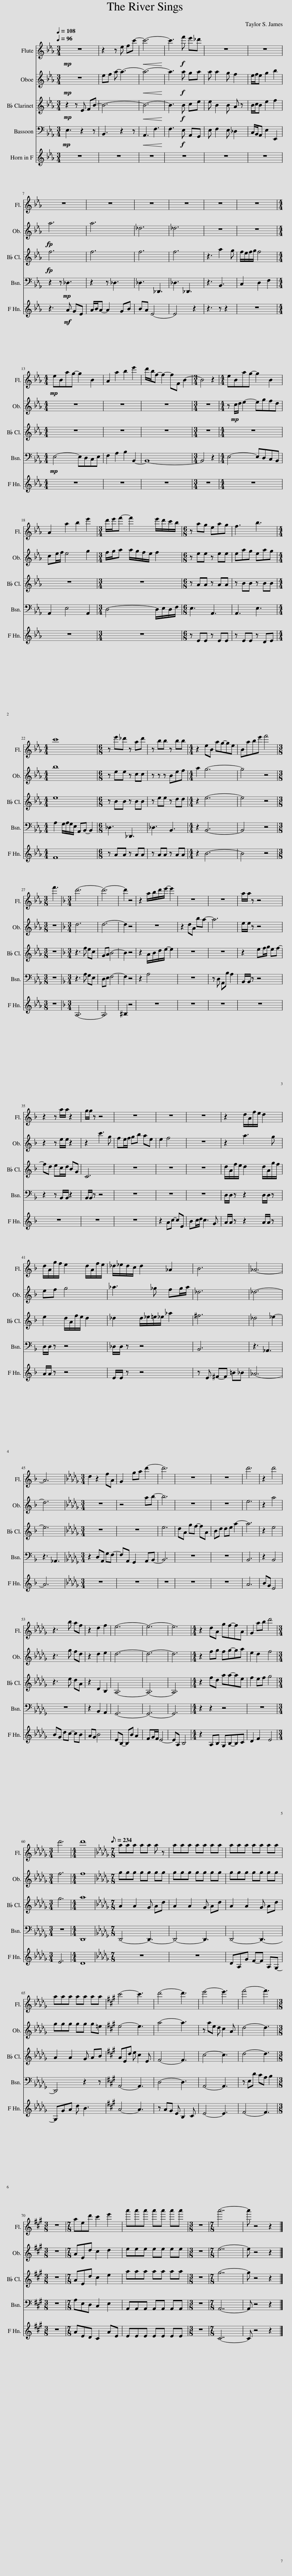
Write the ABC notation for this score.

X:1
%%score 1 2 3 4 5
L:1/8
Q:1/4=108
M:3/4
I:linebreak $
K:Eb
V:1 treble
V:2 treble
V:3 treble transpose=-2
V:4 bass
V:5 treble transpose=-7
V:1
!mp! z6 | z2 z e fc'- |!<(! c'6-!<)! | c'3!f! f' e'_d' | z6 | %5
 z6 | z6 |$ z6 | z6 | z6 | %10
 z6 | z6 |[M:4/4]!mp! eBag- g2 B2 | A2 a2 b2 e'2 |$ d'/b/f- f2- fF B2- | %15
[M:3/4] B4 z2 |[M:4/4] eBag- g2 B2 | A2 a2 b2 e'2 |$[M:3/4] d'/e'/f'- f'2 e'/d'/c'/b/ |[M:6/8] z ag eag | %20
 f3 b3 |[M:4/4] c'8 |$[M:6/8] z e'_d' z ad' | z bb z bb |[M:4/4] z2 eB ag-ge | %25
 Babe' f'4 |[M:3/8] f'3 |[K:F][M:3/4] d'6- |$ d'6- | d'2 z4 | %30
 z2 a/b/d'/e'/- e'2 | z6 | z6 | a/a/ z z4 | z2 z a/a/ z2 |$ %35
 g/g/ z z4 | z6 | z6 | z6 | z2 d/A/f/e/ d2 |$ %40
 d/A/g/f/ e2 d/A/f/e/ | _d/_e/d/c/ d2 _A2 | B6 | _A6- |$ A6 | %45
[K:Db][M:3/4] d2 z2 fA | G2 ga d'2- | d'6 | z6 | z6 | %50
 d'6 | z2 d'4 |$ z3 b af | z2 d2 f2 | e6- | %55
 e6- | e6 |[M:4/4] z2 dA gf-fA | G2 ab d'4 |$[M:3/4] d'6 | %60
[M:4/4] d'8 |[K:Db][M:7/8][Q:1/8=234] aaa aa a z | aaa aa aa | aaa aa aa |$ aaa aa aa | %65
[K:A] c'4- c'3 | d'4- d'3 | e'4- e'3 | f'4- f'3 |$[M:3/8] z3 | %70
[M:7/8] aed' c'2 e'2 | a'a'a' a'a' a'a' |[M:3/8] z3 |[M:7/8] a'7- | a' z4 z2 |] %75
V:2
!mp! z6 | ef a- a3- |!<(! a6-!<)! | a3!f! a ga | a a2 g f2 | %5
 e/f/e g2 b2 | a6 |$ a6 | _d6 | _d6 | %10
 z6 | z6 |[M:4/4] z8 | z8 |$ z8 | %15
[M:3/4] z6 |[M:4/4] z!mp! c/d/ e2- egfd | ce/f/ e4 g2 |$[M:3/4] f/g/a a/g/f/e/ f2 |[M:6/8] z ee z ee | %20
 eag eag |[M:4/4] b8 |$[M:6/8] z ee z cc | z z z Bef |[M:4/4] a2 g6- | %25
 g4 z4 |[M:3/8] z3 |[K:F][M:3/4] d6 |$ d6- | d2 z4 | %30
 z6 | z2 dA ba- | a6 | e/e/ z z4 | z2 z e/e/ z2 |$ %35
 z2 c'3 g | fe/f/ gb ae | e2 f4 | z6 | z2 a3 g |$ %40
 ef g4 | _a3 _g fg/a/ | _d6 | _d6- |$ d6 | %45
[K:Db][M:3/4] z6 | z4 ab- | b6 | z6 | z6 | %50
 e6 | z2 a4 |$ z3 g fd | z2 d2 e2 | d6- | %55
 d6- | d6 |[M:4/4] z2 fg fg-ga | e2 d2 f4 |$[M:3/4] f6 | %60
[M:4/4] f8 |[K:Db][M:7/8] ggg gg gg | ggg gg gg | ggg gg gg |$ ggg gg g=e | %65
[K:A] e4- e3 | a4- a3 | z ae d c2 A | d4- d3 |$[M:3/8] z3 | %70
[M:7/8] AEd c2 d2 | eee ee ee |[M:3/8] z3 |[M:7/8] e7- | e z4 z2 |] %75
V:3
!mp! z2 z F Gc- | c6- |!<(! c6-!<)! | c3!f! c df | f c2 c B z | %5
 c/d/c f2 g2 | g6 |$ g6 | g6 | g6 | %10
 z3 b2 =a | g/f/g/=a/ g4 |[M:4/4] z8 | z8 |$ z8 | %15
[M:3/4] z6 |[M:4/4] z8 | z8 |$[M:3/4] z6 |[M:6/8] z BB z BB | %20
 z cc z cc |[M:4/4] f8 |$[M:6/8] z cc z cc | z ff z =ee |[M:4/4] z2 f6- | %25
 f4 z4 |[M:3/8] z3 |[K:F][M:3/4] z3 g ^fd |$ A=B c4- | c2 z4 | %30
 z2 =B/c/e/^f/- f2 | z6 | z6 | z2 ^fg/a/ fg- | ge ^fd/e/ cA |$ %35
 D6 | z6 | z6 | z6 | e/=B/g/^f/ e2 e/B/a/g/ |$ %40
 ^f2 e/=B/g/f/ e2 | _e2 e/f/^f/=f/ b2 | ^g6 | _e4 f2- |$ f6 | %45
[K:Db][M:3/4] z6 | z6 | f6 | eB a=g- gB | ce ef b2- | %50
 b6 | z2 f4 |$ z3 f eB | z2 E2 C2 | B,6- | %55
 B,6- | B,6 |[M:4/4] z2 =ge bb-bf | =g2 fg a4 |$[M:3/4] a6 | %60
[M:4/4] b8 |[K:Db][M:7/8] B2 B2 A Be | B2 B2 A Be | B2 B2 A Be |$ B2 B2 A Bc | %65
[K:A] BFe f ^d2 F | G4- G3 | ^d4- d3 | e4- e3 |$[M:3/8] z3 | %70
[M:7/8] BFe ^d2 f2 | bbb bb bb |[M:3/8] z3 |[M:7/8] ^a7- | a z4 z2 |] %75
V:4
!mp! E,3 z2 z | B,,3 z2 z |!<(! A,,3 F,3!<)! | F,3!f! E, A,,G,, | E, F,2 E, _D,2 | %5
 C,/B,,/A,, E,2 E,,2 | z2 z!mp! _D,3 |$ z2 z _D,3 | _D,3 _D,,3 | _D,3 _D,,3 | %10
 z3 B,,3 | C,2 D,2 F,2 |[M:4/4]!mp! E,4- E,D,C,E, | F,2 A,2 B,2 B,,2- |$ B,,8- | %15
[M:3/4] B,,4 z2 |[M:4/4] E,4- E,D,C,B,, | A,,2 E,4 A,,2 |$[M:3/4] D,4- D,/E,/D,/F,/ |[M:6/8] E,3 A,,3 | %20
 A,,3 E,3 |[M:4/4] A,2 G,/A,/G,/E,/ A,,B,,- B,,2 |$[M:6/8] _D,3 _D,,3 | _D,3 B,,3 |[M:4/4] z2 B,,6- | %25
 B,,4 z4 |[M:3/8] z3 |[K:F][M:3/4] z3 A, G,E, |$ D,E, F,4- | F,2 z4 | %30
 z2 A,4 | z6 | z D, A,,B, A,2 | B,,/B,,/ z z4 | z2 z B,,/B,,/ z2 |$ %35
 B,,/B,,/ z z4 | z6 | z6 | z6 | D,/D,/ z z2 D,/D,/ z |$ %40
 D,/D,/ z z4 | _D,/D,/ z z4 | B,,6 | z3 _A,,3 |$ z3 _A,,3 | %45
[K:Db][M:3/4] z2 D,A,, G,F,- | F,A,, G,,2 A,,B,,- | B,,6 | z6 | z6 | %50
 B,,6 | z2 B,,4 |$ z6 | z2 B,,2 A,,2 | G,,6- | %55
 G,,6- | G,,6 |[M:4/4] z2 z2 z4 | z8 |$[M:3/4] z6 | %60
[M:4/4] D,,8 |[K:Db][M:7/8] D,,4- D,,3- | D,,4- D,,3 | D,,4- D,,3- |$ D,,4 z2 z | %65
[K:A] A,,4- A,,3 | D,4- D,3 | A,,4- A,,3 | z E,D CA, B,2 |$[M:3/8] z3 | %70
[M:7/8] A,E,D, C,2 E,2 | A,,A,,A,, A,,A,, A,,A,, |[M:3/8] z3 |[M:7/8] A,,7- | A,, z4 z2 |] %75
V:5
 z6 | z6 | z6 | z6 | z6 | %5
 z6 | z3!mf! e dB |$ e/f/e- e2 df | fe B4- | B4 z2 | %10
 z3 z z2 | z6 |[M:4/4] z8 | z8 |$ z8 | %15
[M:3/4] z6 |[M:4/4] z8 | z8 |$[M:3/4] z6 |[M:6/8] z BB z BB | %20
 z BB z =AB |[M:4/4] c8 |$[M:6/8] z ee z ee | z ee z ee |[M:4/4] z2 f6- | %25
 f4 z4 |[M:3/8] z3 |[K:F][M:3/4] E6- |$ E6 | ^E2 z4 | %30
 z6 | z6 | z6 | z6 | z6 |$ %35
 z6 | z6 | z2 eg- g=B | fg/a/ g3 d | e/e/ z z2 e/e/ z |$ %40
 e/e/ z z4 | =B/B/ z z4 | z =B ^c-c ^f=f | _e6- |$ e6 | %45
[K:Db][M:3/4] z6 | z6 | z6 | z6 | z6 | %50
 e6 | fd B4 |$ fd a=g- gf | ed f4 | BF- Ff e2 | %55
 cd/c/ B4- | BE F4 |[M:4/4] z2 EF DF-F=G | A2 c2 B4 |$[M:3/4] B6 | %60
[M:4/4] A8 |[K:Db][M:7/8] z7 | z7 | AEd c-c ED- |$ Dde a f3 | %65
[K:A] e4- e3 | z e^d B F2 G | B4- B3 | c4- c3 |$[M:3/8] z3 | %70
[M:7/8] eBA G2 eB | BBB BB BB |[M:3/8] z3 |[M:7/8] G7- | G z4 z2 |] %75
